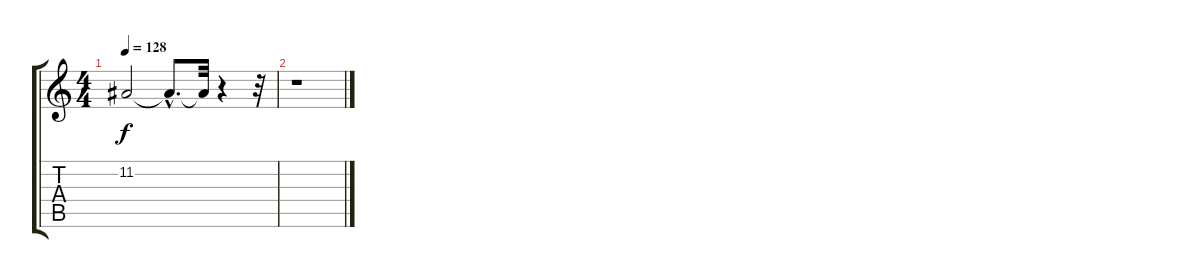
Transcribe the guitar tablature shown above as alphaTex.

\track "" {instrument voiceoohs}
\staff {score tabs}
\tuning (E4 B3 G3 D3 A2 E2) {hide}
\ts (4 4)
\tempo 128
\clef g2
\ks c
11.2{t}.2{dy f} 11.2{hac t}.8{d} 11.2{t}.32 r.4 r.32 |
r.1
